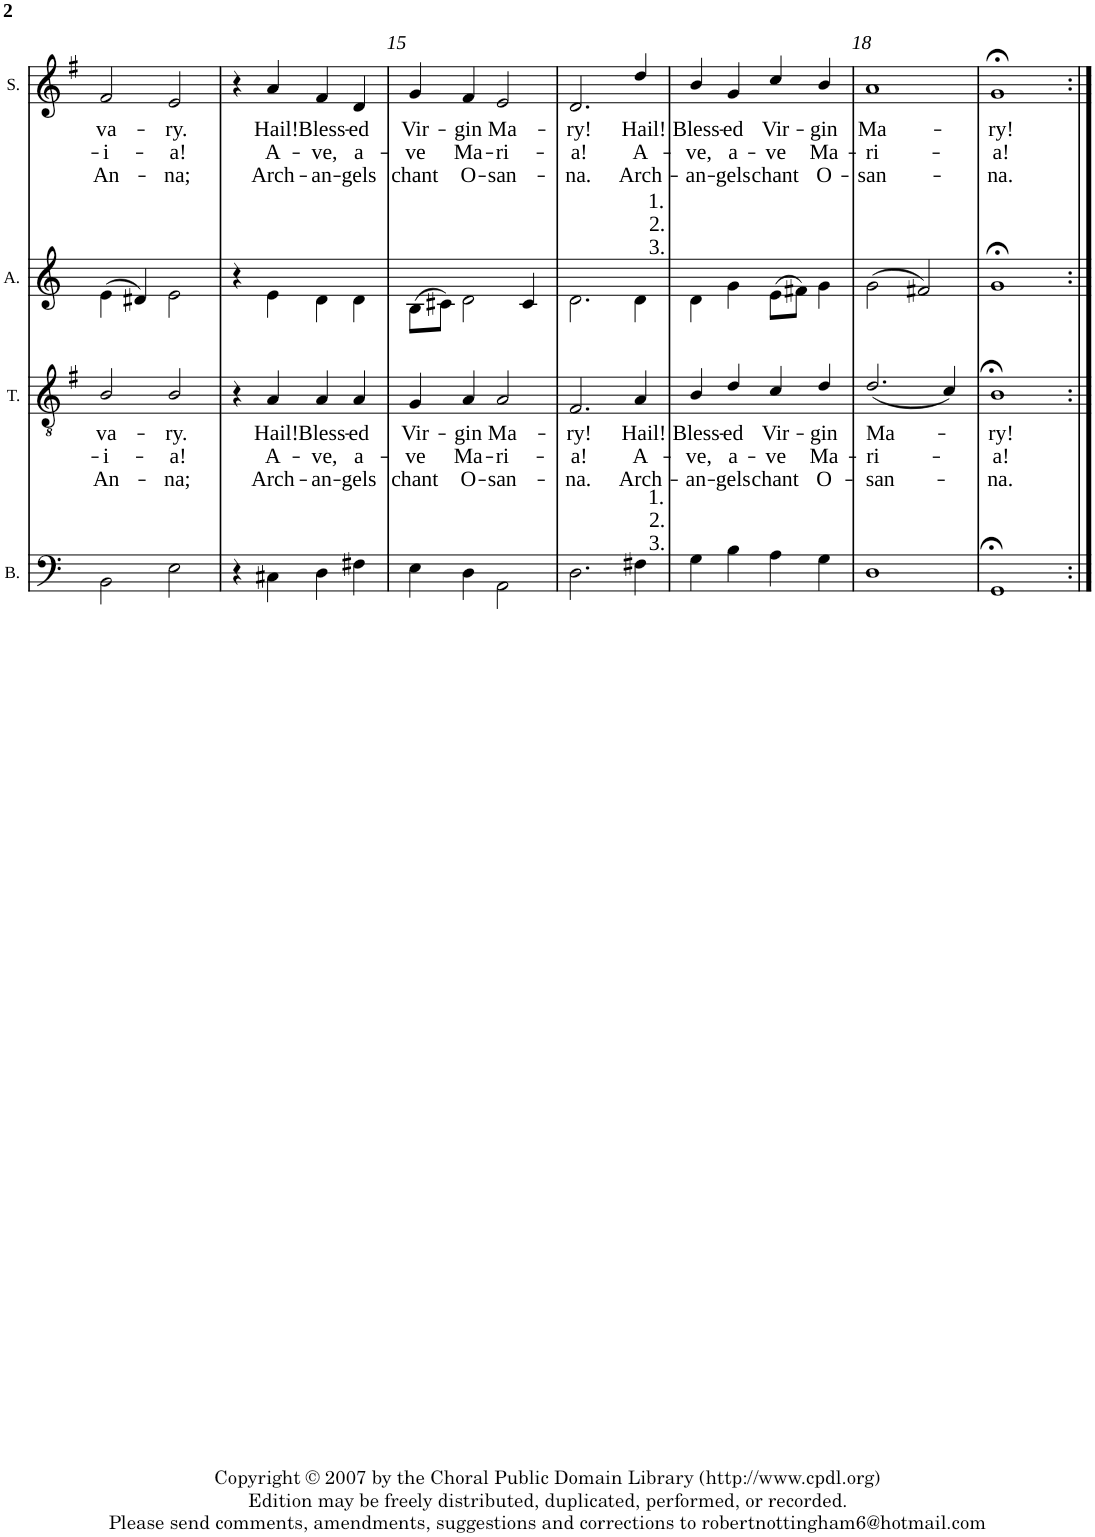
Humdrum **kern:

**kern	**kern	**text	**text	**text	**kern	**kern	**text	**text	**text
*part4	*part3	*part3	*part3	*part3	*part2	*part1	*part1	*part1	*part1
*staff4	*staff3	*staff3	*staff3	*staff3	*staff2	*staff1	*staff1	*staff1	*staff1
*I"Bass	*I"Tenor	*	*	*	*I"Alto	*I"Soprano	*	*	*
*I'B.	*I'T.	*	*	*	*I'A.	*I'S.	*	*	*
!!LO:PB:g=z
*clefF4	*clefGv2	*	*	*	*clefG2	*clefG2	*	*	*
*k[]	*k[f#]	*	*	*	*k[]	*k[f#]	*	*	*
*	*G:	*	*	*	*	*G:	*	*	*
*M4/4	*M4/4	*	*	*	*M4/4	*M4/4	*	*	*
=13	=13	=13	=13	=13	=13	=13	=13	=13	=13
!	!	!LO:LY:b	!LO:LY:b	!LO:LY:b	!	!	!LO:LY:b	!LO:LY:b	!LO:LY:b
2BB\	2B/	va-	-i-	An-	(4e\	2f#/	va-	-i-	An-
.	.	.	.	.	4d#X/)	.	.	.	.
!	!	!LO:LY:b	!LO:LY:b	!LO:LY:b	!	!	!LO:LY:b	!LO:LY:b	!LO:LY:b
2E\	2B/	-ry.	-a!	-na;	2e\	2e/	-ry.	-a!	-na;
=14	=14	=14	=14	=14	=14	=14	=14	=14	=14
4r	4r	.	.	.	4r	4r	.	.	.
!	!	!LO:LY:b	!LO:LY:b	!LO:LY:b	!	!	!LO:LY:b	!LO:LY:b	!LO:LY:b
4C#X\	4A/	Hail!	A-	Arch-	4e\	4a/	Hail!	A-	Arch-
!	!	!LO:LY:b	!LO:LY:b	!LO:LY:b	!	!	!LO:LY:b	!LO:LY:b	!LO:LY:b
4D\	4A/	Bless-	-ve,	-an-	4d\	4f#/	Bless-	-ve,	-an-
!	!	!LO:LY:b	!LO:LY:b	!LO:LY:b	!	!	!LO:LY:b	!LO:LY:b	!LO:LY:b
4F#X\	4A/	-ed	a-	-gels	4d\	4d/	-ed	a-	-gels
=15	=15	=15	=15	=15	=15	=15	=15	=15	=15
!	!	!LO:LY:b	!LO:LY:b	!LO:LY:b	!	!	!LO:LY:b	!LO:LY:b	!LO:LY:b
4E\	4G/	Vir-	-ve	chant	(8B\L	4g/	Vir-	-ve	chant
.	.	.	.	.	8c#X\J)	.	.	.	.
!	!	!LO:LY:b	!LO:LY:b	!LO:LY:b	!	!	!LO:LY:b	!LO:LY:b	!LO:LY:b
4D\	4A/	-gin	Ma-	O-	2d\	4f#/	-gin	Ma-	O-
!	!	!LO:LY:b	!LO:LY:b	!LO:LY:b	!	!	!LO:LY:b	!LO:LY:b	!LO:LY:b
2AA\	2A/	Ma-	-ri-	-san-	.	2e/	Ma-	-ri-	-san-
.	.	.	.	.	4c#/	.	.	.	.
=16	=16	=16	=16	=16	=16	=16	=16	=16	=16
!	!	!LO:LY:b	!LO:LY:b	!LO:LY:b	!	!	!LO:LY:b	!LO:LY:b	!LO:LY:b
2.D\	2.F#/	-ry!	-a!	-na.	2.d\	2.d/	-ry!	-a!	-na.
!	!	!LO:LY:b	!LO:LY:b	!LO:LY:b	!	!	!LO:LY:b	!LO:LY:b	!LO:LY:b
4F#X\	4A/	Hail!	A-	Arch-	4d\	4dd/	Hail!	A-	Arch-
=17	=17	=17	=17	=17	=17	=17	=17	=17	=17
!	!	!	!	!	!	!LO:TX:b:t=1.	!	!	!
!	!	!	!	!	!	!LO:TX:b:t=2.	!	!	!
!	!	!	!	!	!	!LO:TX:b:t=3.	!	!	!
!	!LO:TX:b:t=1.	!	!	!	!	!	!	!	!
!	!LO:TX:b:t=2.	!	!	!	!	!	!	!	!
!	!LO:TX:b:t=3.	!	!	!	!	!	!	!	!
!	!	!LO:LY:b	!LO:LY:b	!LO:LY:b	!	!	!LO:LY:b	!LO:LY:b	!LO:LY:b
4G\	4B/	Bless-	-ve,	-an-	4d\	4b/	Bless-	-ve,	-an-
!	!	!LO:LY:b	!LO:LY:b	!LO:LY:b	!	!	!LO:LY:b	!LO:LY:b	!LO:LY:b
4B\	4d/	-ed	a-	-gels	4g\	4g/	-ed	a-	-gels
!	!	!LO:LY:b	!LO:LY:b	!LO:LY:b	!	!	!LO:LY:b	!LO:LY:b	!LO:LY:b
4A\	4c/	Vir-	-ve	chant	(8e\L	4cc/	Vir-	-ve	chant
.	.	.	.	.	8f#X\J)	.	.	.	.
!	!	!LO:LY:b	!LO:LY:b	!LO:LY:b	!	!	!LO:LY:b	!LO:LY:b	!LO:LY:b
4G\	4d/	-gin	Ma-	O-	4g\	4b/	-gin	Ma-	O-
=18	=18	=18	=18	=18	=18	=18	=18	=18	=18
!	!	!LO:LY:b	!LO:LY:b	!LO:LY:b	!	!	!LO:LY:b	!LO:LY:b	!LO:LY:b
1D	(2.d/	Ma-	-ri-	-san-	(2g\	1a	Ma-	-ri-	-san-
.	.	.	.	.	2f#X/)	.	.	.	.
.	4c/)	.	.	.	.	.	.	.	.
=19	=19	=19	=19	=19	=19	=19	=19	=19	=19
!	!	!LO:LY:b	!LO:LY:b	!LO:LY:b	!	!	!LO:LY:b	!LO:LY:b	!LO:LY:b
1GG	1B	-ry!	-a!	-na.	1g;<	1g;<	-ry!	-a!	-na.
=:|!	=:|!	=:|!	=:|!	=:|!	=:|!	=:|!	=:|!	=:|!	=:|!
*-	*-	*-	*-	*-	*-	*-	*-	*-	*-
